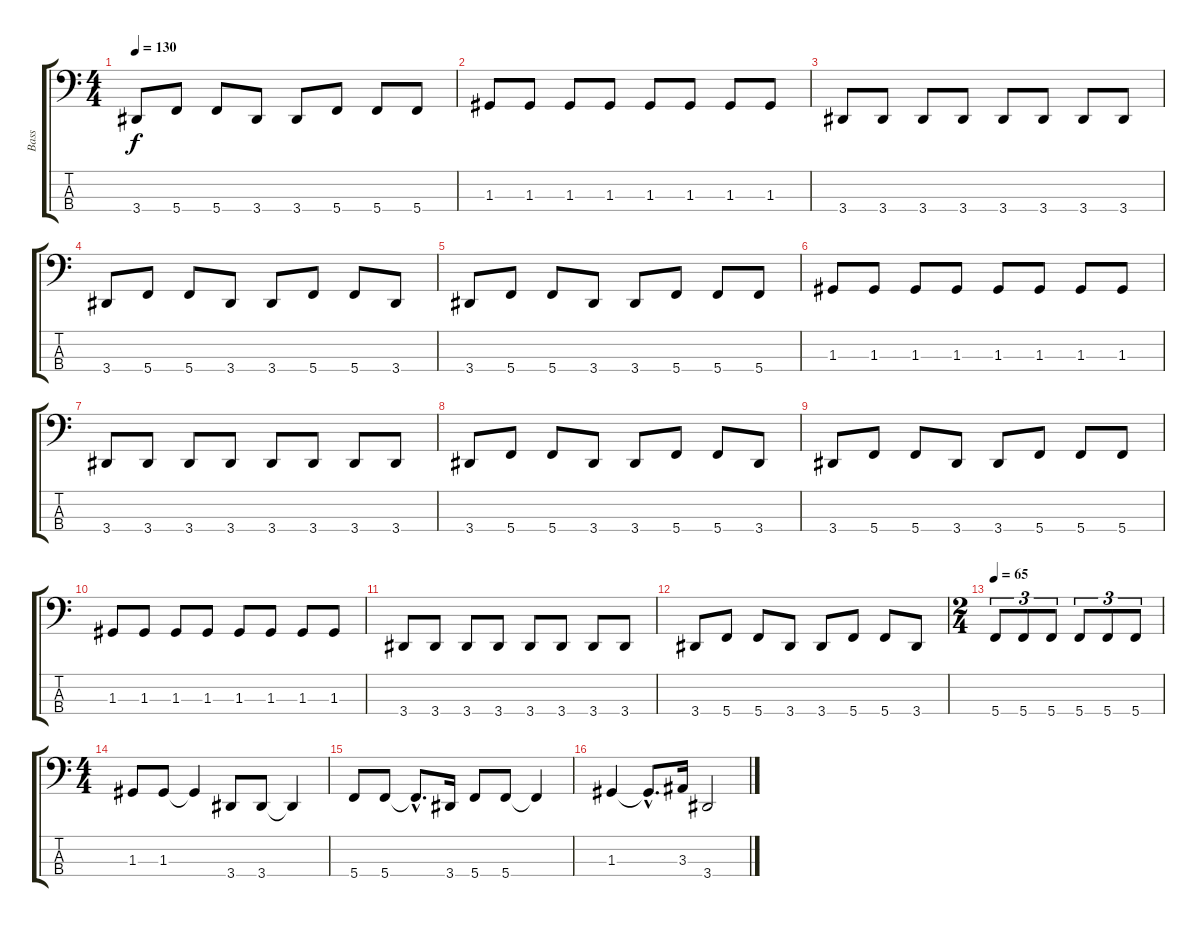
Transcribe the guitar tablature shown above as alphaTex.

\track ("Bass" "Bass") {instrument electricbassfinger}
\staff {score tabs}
\tuning (F2 C2 G1 C1) {hide}
\ts (4 4)
\tempo 130
\clef f4
\ks c
3.4.8{dy f} 5.4.8 5.4.8 3.4.8 3.4.8 5.4.8 5.4.8 5.4.8 |
1.3.8 1.3.8 1.3.8 1.3.8 1.3.8 1.3.8 1.3.8 1.3.8 |
3.4.8 3.4.8 3.4.8 3.4.8 3.4.8 3.4.8 3.4.8 3.4.8 |
3.4.8 5.4.8 5.4.8 3.4.8 3.4.8 5.4.8 5.4.8 3.4.8 |
3.4.8 5.4.8 5.4.8 3.4.8 3.4.8 5.4.8 5.4.8 5.4.8 |
1.3.8 1.3.8 1.3.8 1.3.8 1.3.8 1.3.8 1.3.8 1.3.8 |
3.4.8 3.4.8 3.4.8 3.4.8 3.4.8 3.4.8 3.4.8 3.4.8 |
3.4.8 5.4.8 5.4.8 3.4.8 3.4.8 5.4.8 5.4.8 3.4.8 |
3.4.8 5.4.8 5.4.8 3.4.8 3.4.8 5.4.8 5.4.8 5.4.8 |
1.3.8 1.3.8 1.3.8 1.3.8 1.3.8 1.3.8 1.3.8 1.3.8 |
3.4.8 3.4.8 3.4.8 3.4.8 3.4.8 3.4.8 3.4.8 3.4.8 |
3.4.8 5.4.8 5.4.8 3.4.8 3.4.8 5.4.8 5.4.8 3.4.8 |
\ts (2 4)
\tempo 65
5.4.8{tu (3 2)} 5.4.8{tu (3 2)} 5.4.8{tu (3 2)} 5.4.8{tu (3 2)} 5.4.8{tu (3 2)} 5.4.8{tu (3 2)} |
\ts (4 4)
1.3.8 1.3.8 1.3{t}.4 3.4.8 3.4.8 3.4{t}.4 |
5.4.8 5.4.8 5.4{hac t}.8{d} 3.4.16 5.4.8 5.4.8 5.4{t}.4 |
1.3.4 1.3{hac t}.8{d} 3.3.16 3.4.2
